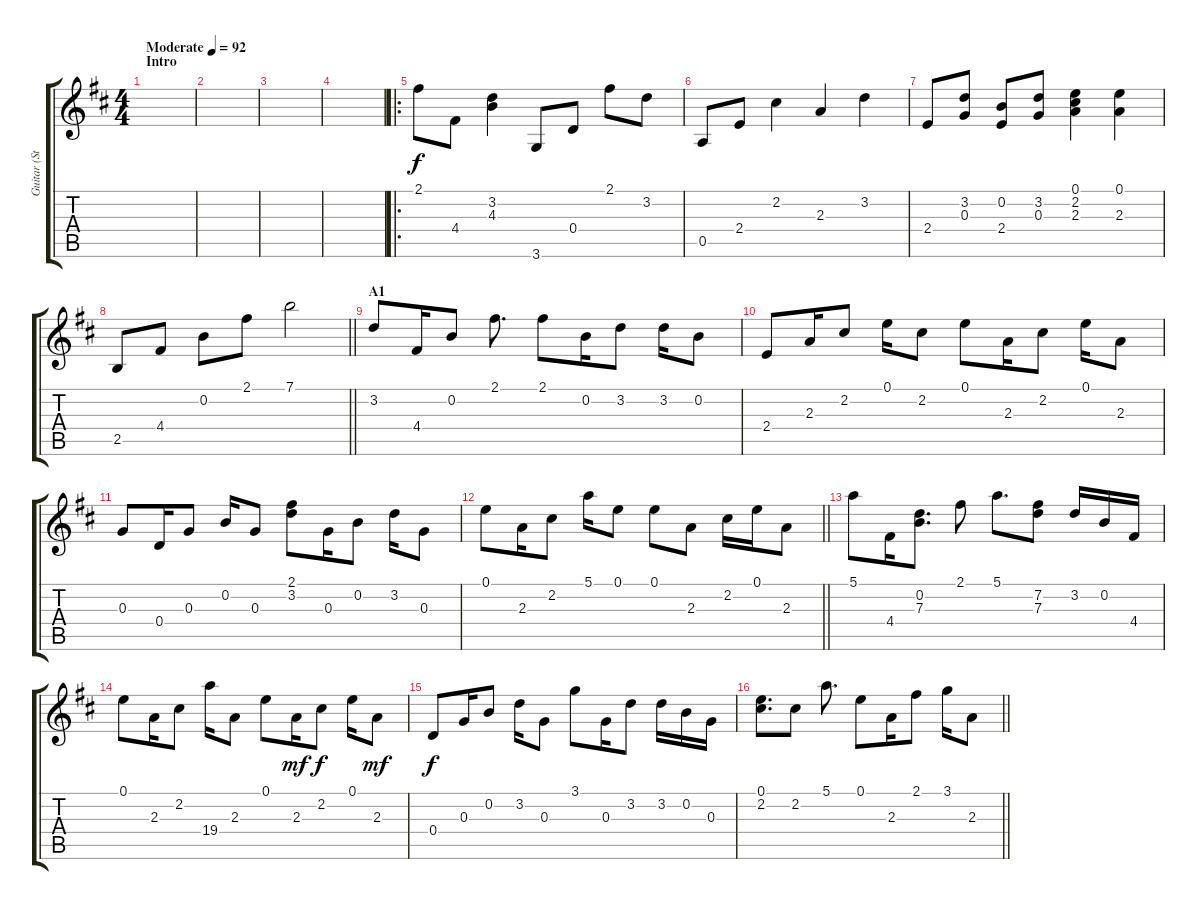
\track ("Guitar (Steel) " "Guitar (St") {instrument acousticguitarsteel}
\staff {score tabs}
\tuning (E4 B3 G3 D3 A2 E2) {hide}
\ts (4 4)
\section ("" "Intro")
\tempo (92 "Moderate")
\clef g2
\ks d
|
|
|
|
\ro
2.1.8 4.4.8 (3.2 4.3).4 3.6.8 0.4.8 2.1.8 3.2.8 |
0.5.8 2.4.8 2.2.4 2.3.4 3.2.4 |
2.4.8 (3.2 0.3).8 (0.2 2.4).8 (3.2 0.3).8 (0.1 2.2 2.3).4 (0.1 2.3).4 |
\barLineRight lightlight
2.5.8 4.4.8 0.2.8 2.1.8 7.1.2 |
\section ("" "A1")
3.2.8 4.4.16 0.2.8 2.1.8{d} 2.1.8 0.2.16 3.2.8 3.2.16 0.2.8 |
2.4.8 2.3.16 2.2.8 0.1.16 2.2.8 0.1.8 2.3.16 2.2.8 0.1.16 2.3.8 |
0.3.8 0.4.16 0.3.8 0.2.16 0.3.8 (2.1 3.2).8 0.3.16 0.2.8 3.2.16 0.3.8 |
\barLineRight lightlight
0.1.8 2.3.16 2.2.8 5.1.16 0.1.8 0.1.8 2.3.8 2.2.16 0.1.16 2.3.8 |
5.1.8 4.4.16 (0.2 7.3).8{d} 2.1.8 5.1.8{d} (7.2 7.3).8 3.2.16 0.2.16 4.4.16 |
0.1.8 2.3.16 2.2.8 19.4.16 2.3.8 0.1.8 2.3.16{dy mf} 2.2.8{dy f} 0.1.16 2.3.8{dy mf} |
0.4.8{dy f} 0.3.16 0.2.8 3.2.16 0.3.8 3.1.8 0.3.16 3.2.8 3.2.16 0.2.16 0.3.16 |
\barLineRight lightlight
(0.1 2.2).8{d} 2.2.8 5.1.8{d} 0.1.8 2.3.16 2.1.8 3.1.16 2.3.8
